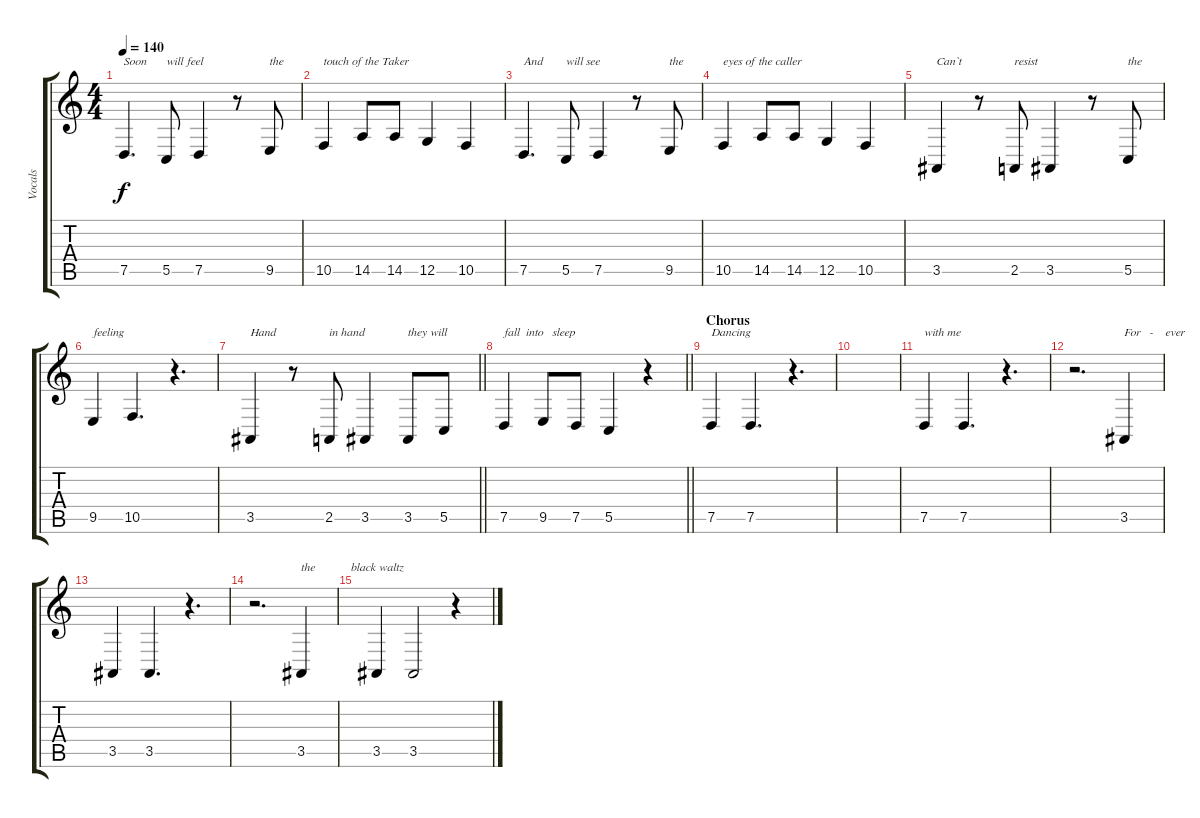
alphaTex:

\track ("Vocals" "Vocals") {instrument lead2sawtooth}
\staff {score tabs}
\tuning (D4 A3 F3 C3 G2 D2) {hide}
\ts (4 4)
\tempo 140
\clef g2
\ks c
7.5.4{d txt "Soon" dy f} 5.5.8{txt "will feel"} 7.5.4 r.8 9.5.8{txt "the"} |
10.5.4{txt "touch of the Taker"} 14.5.8 14.5.8 12.5.4 10.5.4 |
7.5.4{d txt "And"} 5.5.8{txt "will see"} 7.5.4 r.8 9.5.8{txt "the"} |
10.5.4{txt "eyes of the caller"} 14.5.8 14.5.8 12.5.4 10.5.4 |
3.5.4{txt "Can`t"} r.8 2.5.8{txt "resist"} 3.5.4 r.8 5.5.8{txt "the"} |
9.5.4{txt "feeling"} 10.5.4{d} r.4{d} |
\barLineRight lightlight
3.5.4{txt "Hand"} r.8 2.5.8{txt "in hand"} 3.5.4 3.5.8{txt "they will"} 5.5.8 |
\barLineRight lightlight
7.5.4{txt "fall  into   sleep"} 9.5.8 7.5.8 5.5.4 r.4 |
\section ("" "Chorus")
7.5.4{txt "Dancing"} 7.5.4{d} r.4{d} |
|
7.5.4{txt "with me"} 7.5.4{d} r.4{d} |
r.2{d} 3.5.4{txt "For   -    ever"} |
3.5.4 3.5.4{d} r.4{d} |
r.2{d} 3.5.4{txt "the            black waltz"} |
3.5.4 3.5.2 r.4
